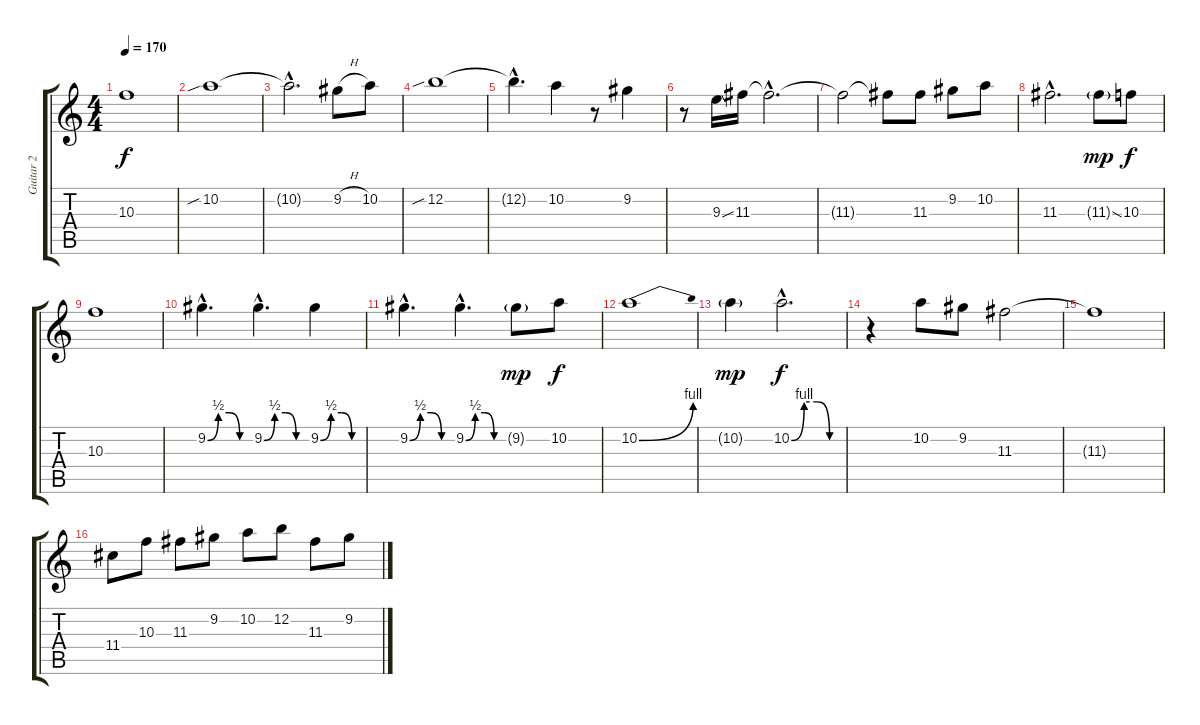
\track ("Guitar 2" "Guitar 2") {instrument overdrivenguitar}
\staff {score tabs}
\tuning (E4 B3 G3 D3 A2 E2) {hide}
\ts (4 4)
\tempo 170
\clef g2
\ks c
10.3.1{dy f} |
10.2{sib}.1 |
10.2{hac t}.2{d} 9.2{h}.8 10.2.8 |
12.2{sib}.1 |
12.2{hac t}.4{d} 10.2.4 r.8 9.2.4 |
r.8 9.3{ss}.16 11.3.16 11.3{hac t}.2{d} |
11.3{t}.2 11.3{t}.8 11.3.8 9.2.8 10.2.8 |
11.3{hac}.2{d} 11.3{ss g}.8{dy mp} 10.3.8{dy f} |
10.3.1 |
9.2{be (custom 0 0 15 2 30 2 45 0 60 0) hac}.4{d} 9.2{be (custom 0 0 15 2 30 2 45 0 60 0) hac}.4{d} 9.2{be (custom 0 0 15 2 30 2 45 0 60 0)}.4 |
9.2{be (custom 0 0 15 2 30 2 45 0 60 0) hac}.4{d} 9.2{be (custom 0 0 15 2 30 2 45 0 60 0) hac}.4{d} 9.2{g}.8{dy mp} 10.2.8{dy f} |
10.2{be (bend 0 0 60 4)}.1 |
10.2{g}.4{dy mp} 10.2{be (custom 0 0 15 4 30 4 45 0 60 0) hac}.2{d dy f} |
r.4 10.2.8 9.2.8 11.3.2 |
11.3{t}.1 |
11.4.8 10.3.8 11.3.8 9.2.8 10.2.8 12.2.8 11.3.8 9.2.8
